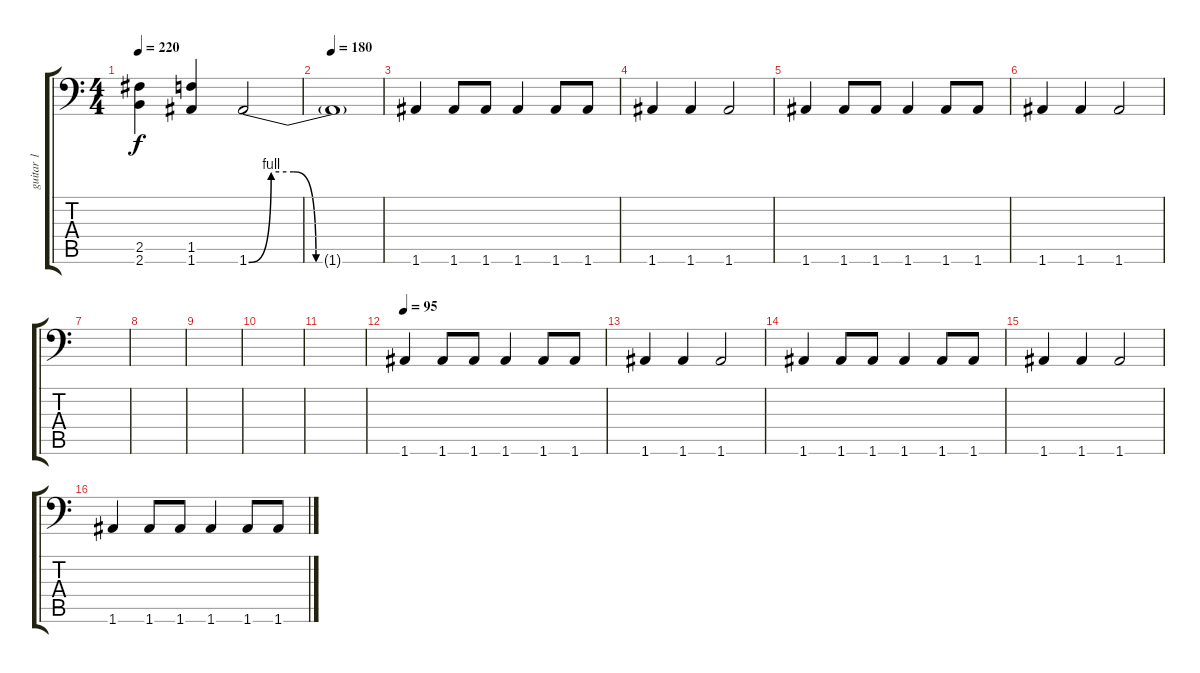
\track ("guitar 1" "guitar 1") {instrument overdrivenguitar}
\staff {score tabs}
\tuning (B3 Gb3 D3 A2 E2 A1) {hide}
\ts (4 4)
\tempo 220
\clef f4
\ks c
(2.5 2.6).4{dy f} (1.5 1.6).4 1.6{be (custom 0 0 10 4 20 4 30 0 60 0)}.2 |
\tempo 180
1.6{t}.1 |
1.6.4 1.6.8 1.6.8 1.6.4 1.6.8 1.6.8 |
1.6.4 1.6.4 1.6.2 |
1.6.4 1.6.8 1.6.8 1.6.4 1.6.8 1.6.8 |
1.6.4 1.6.4 1.6.2 |
|
|
|
|
|
\tempo 95
1.6.4 1.6.8 1.6.8 1.6.4 1.6.8 1.6.8 |
1.6.4 1.6.4 1.6.2 |
1.6.4 1.6.8 1.6.8 1.6.4 1.6.8 1.6.8 |
1.6.4 1.6.4 1.6.2 |
1.6.4 1.6.8 1.6.8 1.6.4 1.6.8 1.6.8
